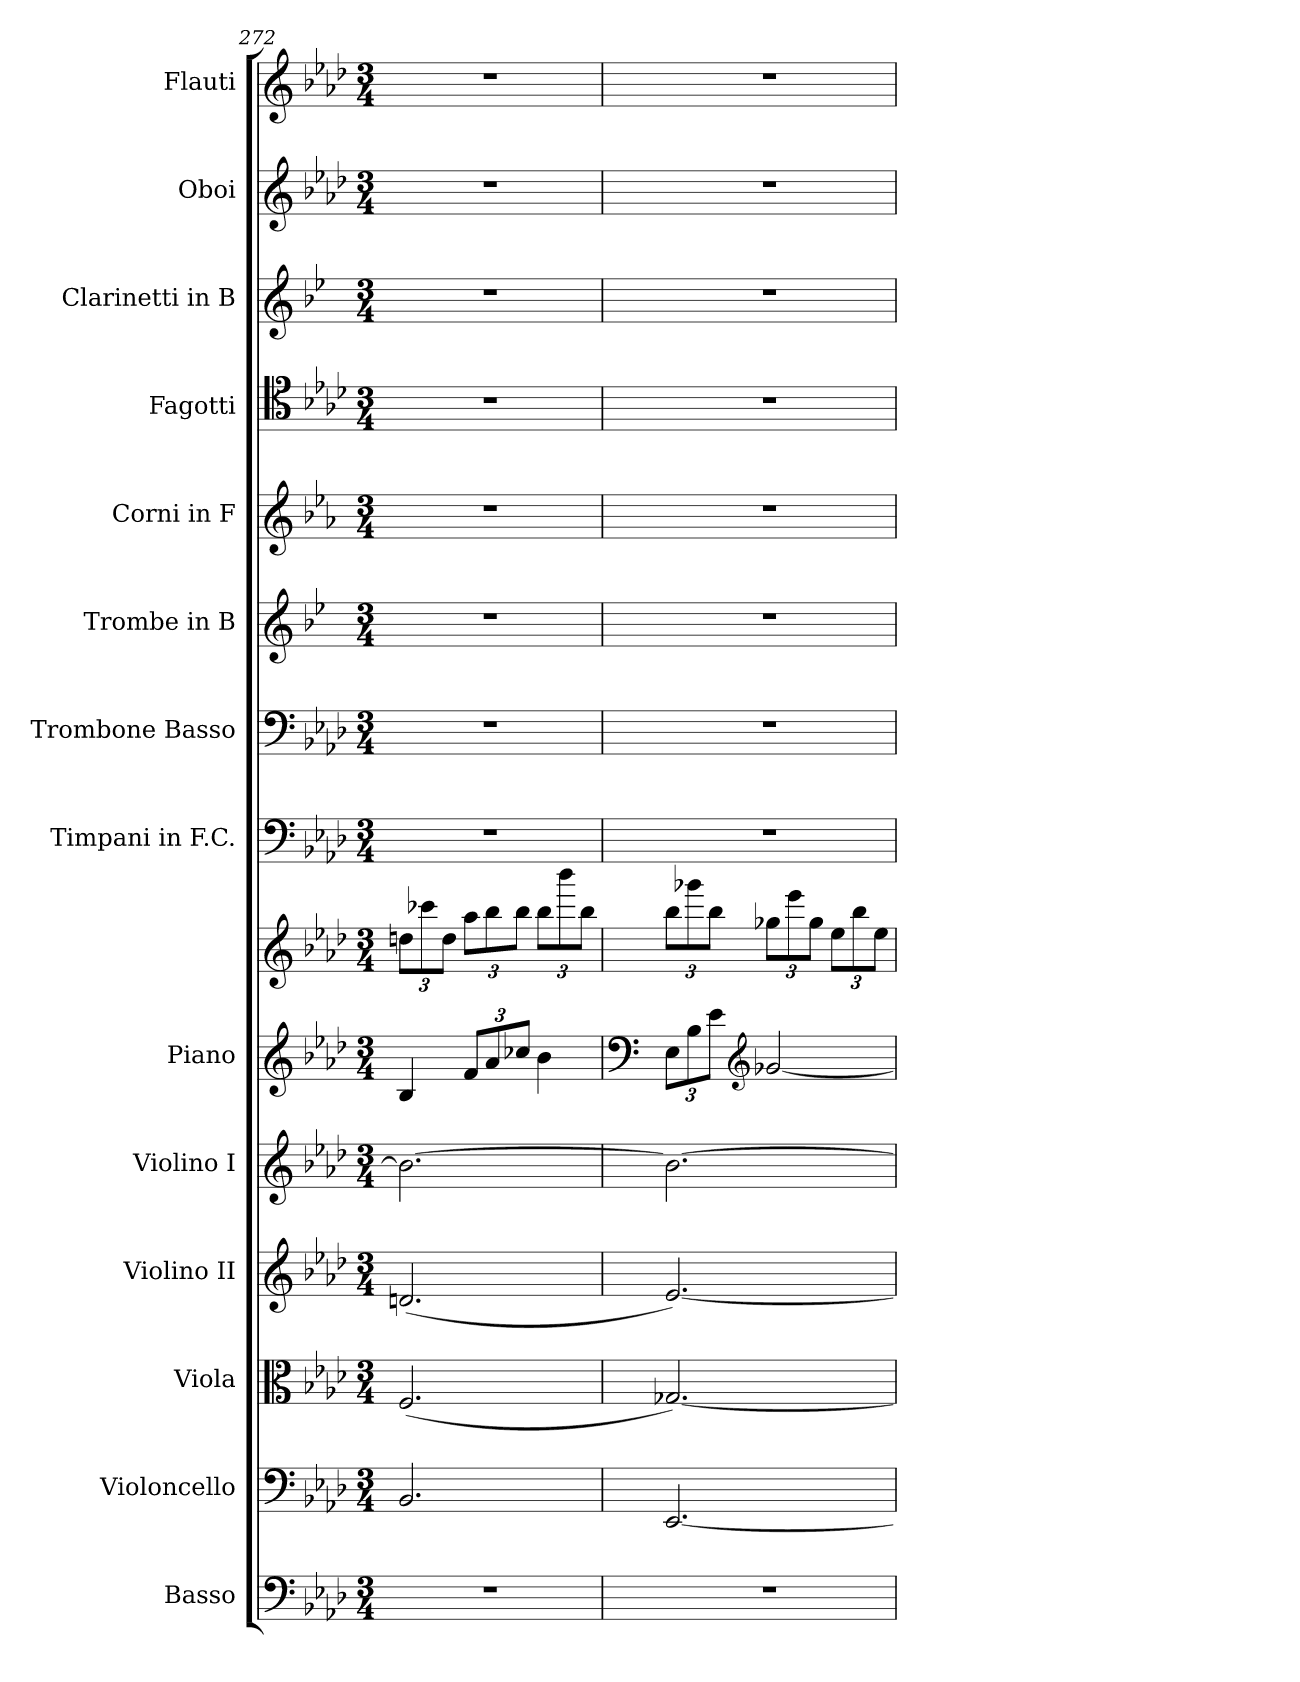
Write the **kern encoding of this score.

**kern	**kern	**kern	**kern	**kern	**kern	**kern	**kern	**kern	**kern	**kern	**kern	**kern	**kern	**kern
*part14	*part13	*part12	*part11	*part10	*part9	*part9	*part8	*part7	*part6	*part5	*part4	*part3	*part2	*part1
*staff15	*staff14	*staff13	*staff12	*staff11	*staff10	*staff9	*staff8	*staff7	*staff6	*staff5	*staff4	*staff3	*staff2	*staff1
*I"Basso	*I"Violoncello	*I"Viola	*I"Violino II	*I"Violino I	*I"Piano	*	*I"Timpani in F.C.	*I"Trombone Basso	*I"Trombe in B	*I"Corni in F	*I"Fagotti	*I"Clarinetti in B	*I"Oboi	*I"Flauti
*	*	*	*	*	*I'Pno.	*	*I'Timp.	*	*	*	*	*	*I'Ob.	*I'Fl.
*clefF4	*clefF4	*clefC3	*clefG2	*clefG2	*clefG2	*clefG2	*clefF4	*clefF4	*clefG2	*clefG2	*clefC4	*clefG2	*clefG2	*clefG2
*ITrd7c12	*	*	*	*	*	*	*	*	*ITrd1c2	*ITrd4c7	*	*ITrd1c2	*	*
*k[b-e-a-d-]	*k[b-e-a-d-]	*k[b-e-a-d-]	*k[b-e-a-d-]	*k[b-e-a-d-]	*k[b-e-a-d-]	*k[b-e-a-d-]	*k[b-e-a-d-]	*k[b-e-a-d-]	*k[b-e-a-d-]	*k[b-e-a-d-]	*k[b-e-a-d-]	*k[b-e-a-d-]	*k[b-e-a-d-]	*k[b-e-a-d-]
*M3/4	*M3/4	*M3/4	*M3/4	*M3/4	*M3/4	*M3/4	*M3/4	*M3/4	*M3/4	*M3/4	*M3/4	*M3/4	*M3/4	*M3/4
*	*	*	*	*	*	*Xbrackettup	*	*	*	*	*	*	*	*
=272	=272	=272	=272	=272	=272	=272	=272	=272	=272	=272	=272	=272	=272	=272
2.r	2.BB-/	(<2.F/	(<2.dn/	2.b-\_	4B-/	12ddn\L	2.r	2.r	2.r	2.r	2.r	2.r	2.r	2.r
.	.	.	.	.	.	12ccc-X\	.	.	.	.	.	.	.	.
.	.	.	.	.	.	12dd\J	.	.	.	.	.	.	.	.
*	*	*	*	*	*Xbrackettup	*	*	*	*	*	*	*	*	*
.	.	.	.	.	12f/L	12aa-\L	.	.	.	.	.	.	.	.
.	.	.	.	.	12a-/	12bb-\	.	.	.	.	.	.	.	.
.	.	.	.	.	12cc-X/J	12bb-\J	.	.	.	.	.	.	.	.
.	.	.	.	.	4b-\	12bb-\L	.	.	.	.	.	.	.	.
.	.	.	.	.	.	12bbb-\	.	.	.	.	.	.	.	.
.	.	.	.	.	.	12bb-\J	.	.	.	.	.	.	.	.
=273	=273	=273	=273	=273	=273	=273	=273	=273	=273	=273	=273	=273	=273	=273
*	*	*	*	*	*clefF4	*	*	*	*	*	*	*	*	*
2.r	[2.EE-/	[2.G-X/)	[2.e-/)	2.b-\_	12E-\L	12bb-\L	2.r	2.r	2.r	2.r	2.r	2.r	2.r	2.r
.	.	.	.	.	12B-\	12ggg-X\	.	.	.	.	.	.	.	.
.	.	.	.	.	12e-\J	12bb-\J	.	.	.	.	.	.	.	.
*	*	*	*	*	*clefG2	*	*	*	*	*	*	*	*	*
.	.	.	.	.	[2g-X/	12gg-X\L	.	.	.	.	.	.	.	.
.	.	.	.	.	.	12eee-\	.	.	.	.	.	.	.	.
.	.	.	.	.	.	12gg-\J	.	.	.	.	.	.	.	.
.	.	.	.	.	.	12ee-\L	.	.	.	.	.	.	.	.
.	.	.	.	.	.	12bb-\	.	.	.	.	.	.	.	.
.	.	.	.	.	.	12ee-\J	.	.	.	.	.	.	.	.
=	=	=	=	=	=	=	=	=	=	=	=	=	=	=
*-	*-	*-	*-	*-	*-	*-	*-	*-	*-	*-	*-	*-	*-	*-
